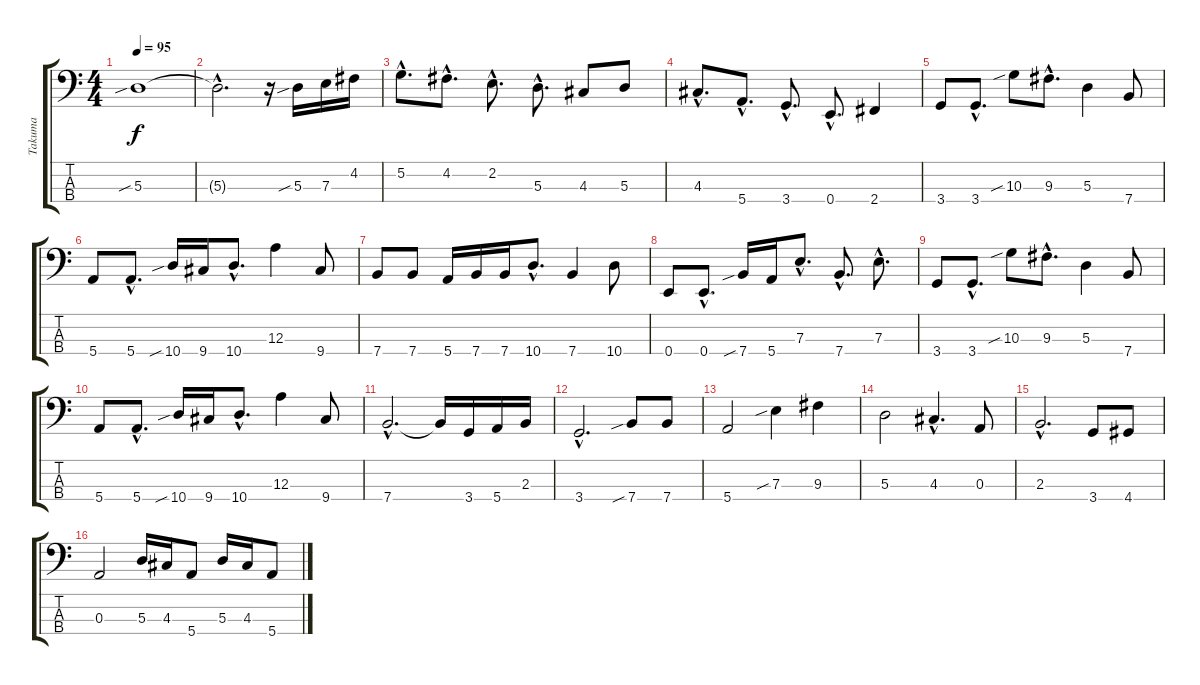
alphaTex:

\track ("Takuma" "Takuma") {instrument electricbassfinger}
\staff {score tabs}
\tuning (G2 D2 A1 E1) {hide}
\ts (4 4)
\tempo 95
\clef f4
\ks c
5.3{sib}.1{dy f instrument electricbassfinger} |
5.3{hac t}.2{d} r.16 5.3{sib}.16 7.3.16 4.2.16 |
5.2{hac}.8{d} 4.2{hac}.8{d} 2.2{hac}.8{d} 5.3{hac}.8{d} 4.3.8 5.3.8 |
4.3{hac}.8{d} 5.4{hac}.8{d} 3.4{hac}.8{d} 0.4{hac}.8{d} 2.4.4 |
3.4.8 3.4{hac}.8{d} 10.3{sib}.8 9.3{hac}.8{d} 5.3.4 7.4.8 |
5.4.8 5.4{hac}.8{d} 10.4{sib}.16 9.4.16 10.4{hac}.8{d} 12.3.4 9.4.8 |
7.4.8 7.4.8 5.4.16 7.4.16 7.4.16 10.4{hac}.8{d} 7.4.4 10.4.8 |
0.4.8 0.4{hac}.8{d} 7.4{sib}.16 5.4.16 7.3{hac}.8{d} 7.4{hac}.8{d} 7.3{hac}.8{d} |
3.4.8 3.4{hac}.8{d} 10.3{sib}.8 9.3{hac}.8{d} 5.3.4 7.4.8 |
5.4.8 5.4{hac}.8{d} 10.4{sib}.16 9.4.16 10.4{hac}.8{d} 12.3.4 9.4.8 |
7.4{hac}.2{d} 7.4{t}.16 3.4.16 5.4.16 2.3.16 |
3.4{hac}.2{d} 7.4{sib}.8 7.4.8 |
5.4.2 7.3{sib}.4 9.3.4 |
5.3.2 4.3{hac}.4{d} 0.3.8 |
2.3{hac}.2{d} 3.4.8 4.4.8 |
0.3.2 5.3.16 4.3.16 5.4.8 5.3.16 4.3.16 5.4.8
